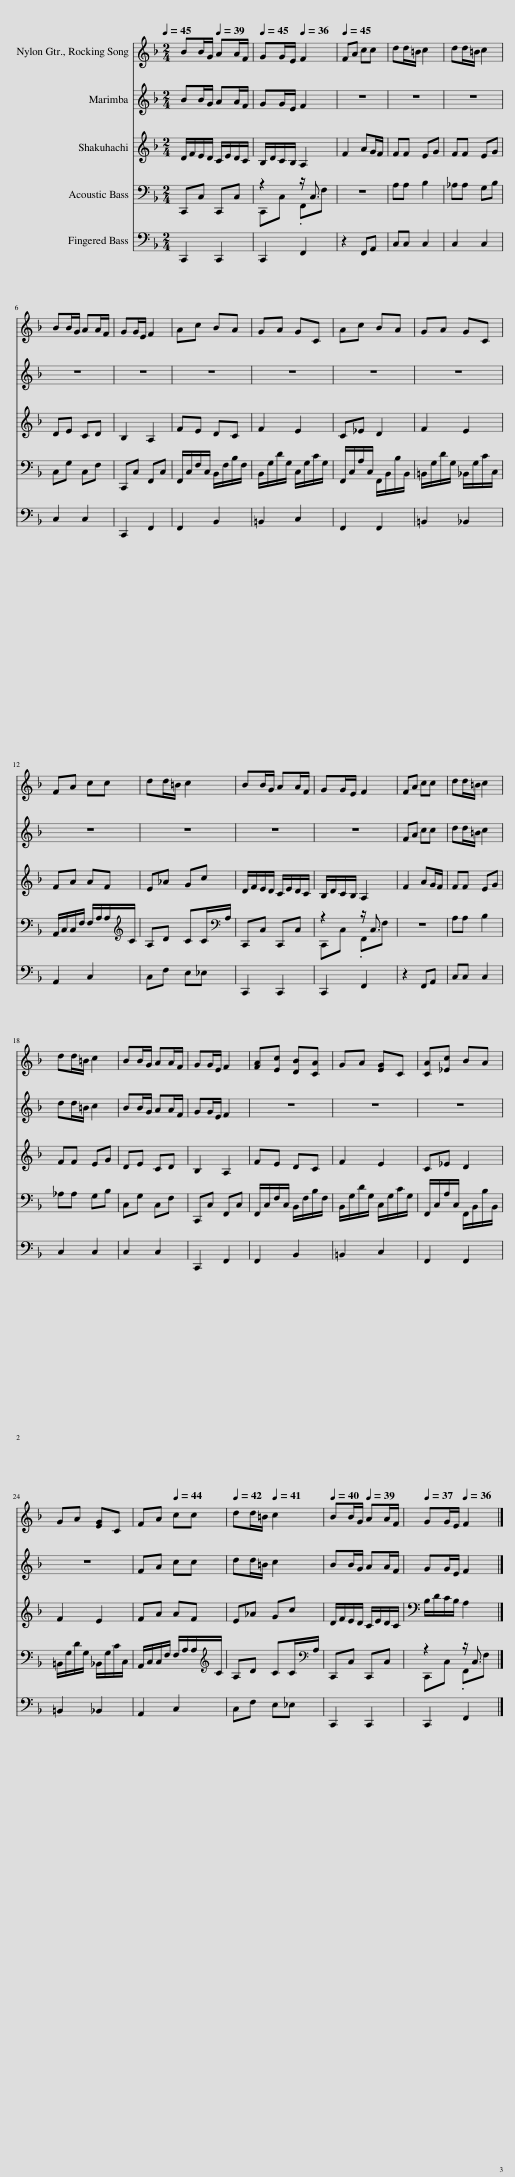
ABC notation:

X:1
%%score 1 2 3 ( 4 5 ) 6
L:1/8
Q:1/4=45
M:2/4
I:linebreak $
K:F
V:1 treble
V:2 treble
V:3 treble
V:4 bass
V:5 bass
V:6 bass
V:1
 BB/G/[Q:1/4=39] AA/F/ |[Q:1/4=45] GG/E/[Q:1/4=36] F2 |[Q:1/4=45] FA cc | dd/=B/ c2 | dd/=B/ c2 |$ %5
 BB/G/ AA/F/ | GG/E/ F2 | Ac BA | GA GC | Ac BA | %10
 GA GC |$ FA cc | dd/=B/ c2 | BB/G/ AA/F/ | GG/E/ F2 | %15
 FA cc | dd/=B/ c2 |$ dd/=B/ c2 | BB/G/ AA/F/ | GG/E/ F2 | %20
 [FA][Ec] [DB][CA] | GA [EG]C | [CA][_Ec] BA |$ GA [EG]C | FA[Q:1/4=44] cc | %25
[Q:1/4=42] dd/=B/[Q:1/4=41] c2 |[Q:1/4=40] BB/G/[Q:1/4=39] AA/F/ |[Q:1/4=37] GG/E/[Q:1/4=36] F2 |] %28
V:2
 BB/G/ AA/F/ | GG/E/ F2 | z4 | z4 | z4 |$ %5
 z4 | z4 | z4 | z4 | z4 | %10
 z4 |$ z4 | z4 | z4 | z4 | %15
 FA cc | dd/=B/ c2 |$ dd/=B/ c2 | BB/G/ AA/F/ | GG/E/ F2 | %20
 z4 | z4 | z4 |$ z4 | FA cc | %25
 dd/=B/ c2 | BB/G/ AA/F/ | GG/E/ F2 |] %28
V:3
 D/F/E/D/ C/E/D/C/ | B,/D/C/B,/ A,2 | F2 AG/F/ | FF EG | FF EG |$ %5
 DE CD | B,2 A,2 | FE DC | F2 E2 | C_E D2 | %10
 F2 E2 |$ FA AF | E_A Gc | D/F/E/D/ C/E/D/C/ | B,/D/C/B,/ A,2 | %15
 F2 AG/F/ | FF EG |$ FF EG | DE CD | B,2 A,2 | %20
 FE DC | F2 E2 | C_E D2 |$ F2 E2 | FA AF | %25
 E_A Gc | D/F/E/D/ C/E/D/C/ | B,/D/C/B,/ A,2 |] %28
V:4
 C,,C, C,,C, | z2 z/ C,3/2 | z4 | A,A, B,2 | _A,A, G,B, |$ %5
 C,G, C,F, | C,,C, F,,C, | F,,/C,/F,/C,/ B,,/F,/B,/F,/ | B,,/G,/D/G,/ C,/G,/C/G,/ | F,,/C,/A,/C,/ F,,/B,,/B,/B,,/ | %10
 =B,,/G,/D/G,/ _B,,/G,/C/C,/ |$ A,,/C,/C,/F,/ F,/A,/A,/[K:treble]C/ | A,D CC/[K:bass]A,/ | C,,C, C,,C, | z2 z/ C,3/2 | %15
 z4 | A,A, B,2 |$ _A,A, G,B, | C,G, C,F, | C,,C, F,,C, | %20
 F,,/C,/F,/C,/ B,,/F,/B,/F,/ | B,,/G,/D/G,/ C,/G,/C/G,/ | F,,/C,/A,/C,/ F,,/B,,/B,/B,,/ |$ =B,,/G,/D/G,/ _B,,/G,/C/C,/ | A,,/C,/C,/F,/ F,/A,/A,/[K:treble]C/ | %25
 A,D CC/[K:bass]A,/ | C,,C, C,,C, | z2 z/ C,3/2 |] %28
V:5
 x4 | C,,C, .F,,F, | x4 | x4 | x4 |$ %5
 x4 | x4 | x4 | x4 | x4 | %10
 x4 |$ x7/2[K:treble] x/ | x7/2[K:bass] x/ | x4 | C,,C, .F,,F, | %15
 x4 | x4 |$ x4 | x4 | x4 | %20
 x4 | x4 | x4 |$ x4 | x7/2[K:treble] x/ | %25
 x7/2[K:bass] x/ | x4 | C,,C, .F,,F, |] %28
V:6
 C,,2 C,,2 | C,,2 F,,2 | z2 F,,A,, | C,C, C,2 | C,2 C,2 |$ %5
 C,2 C,2 | C,,2 F,,2 | F,,2 B,,2 | =B,,2 C,2 | F,,2 F,,2 | %10
 =B,,2 _B,,2 |$ A,,2 C,2 | C,F, E,_E, | C,,2 C,,2 | C,,2 F,,2 | %15
 z2 F,,A,, | C,C, C,2 |$ C,2 C,2 | C,2 C,2 | C,,2 F,,2 | %20
 F,,2 B,,2 | =B,,2 C,2 | F,,2 F,,2 |$ =B,,2 _B,,2 | A,,2 C,2 | %25
 C,F, E,_E, | C,,2 C,,2 | C,,2 F,,2 |] %28
